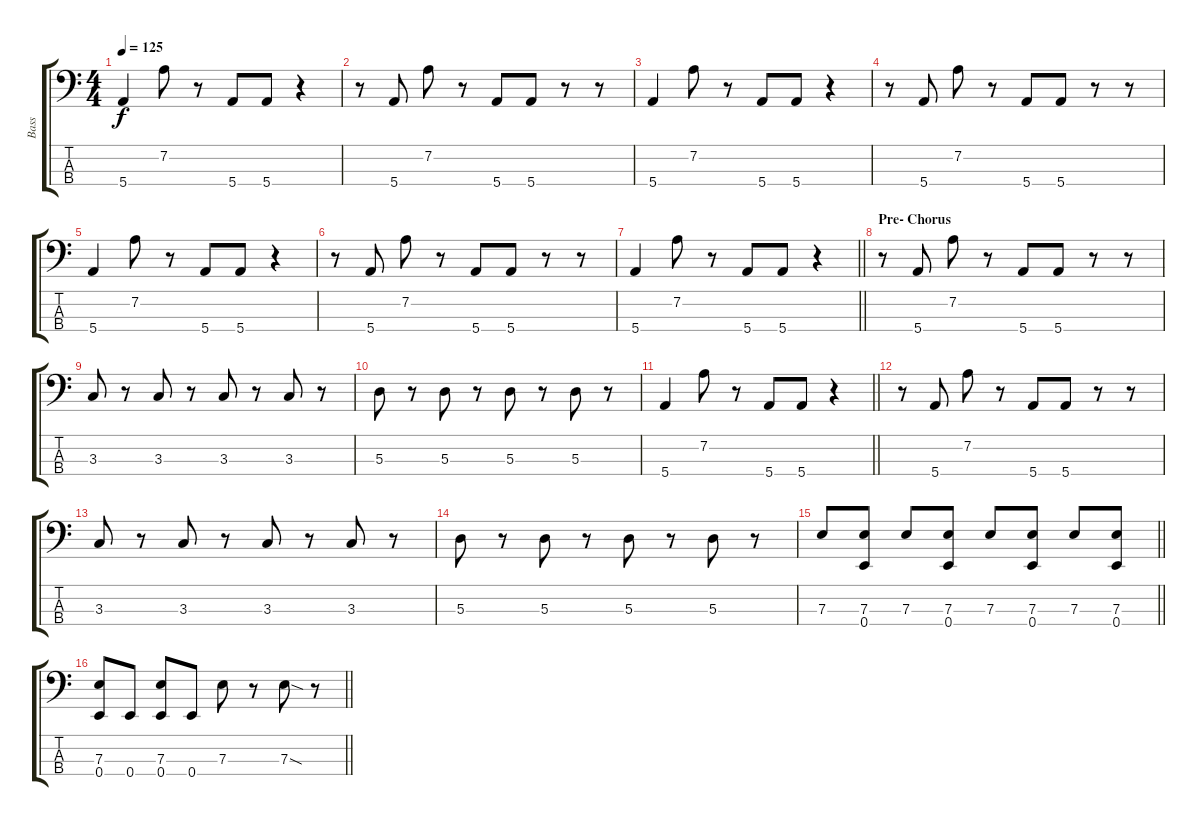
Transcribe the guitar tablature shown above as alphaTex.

\track ("Bass" "Bass") {instrument electricbassfinger}
\staff {score tabs}
\tuning (G2 D2 A1 E1) {hide}
\ts (4 4)
\tempo 125
\clef f4
\ks c
5.4.4{dy f} 7.2.8 r.8 5.4.8 5.4.8 r.4 |
r.8 5.4.8 7.2.8 r.8 5.4.8 5.4.8 r.8 r.8 |
5.4.4 7.2.8 r.8 5.4.8 5.4.8 r.4 |
r.8 5.4.8 7.2.8 r.8 5.4.8 5.4.8 r.8 r.8 |
5.4.4 7.2.8 r.8 5.4.8 5.4.8 r.4 |
r.8 5.4.8 7.2.8 r.8 5.4.8 5.4.8 r.8 r.8 |
\barLineRight lightlight
5.4.4 7.2.8 r.8 5.4.8 5.4.8 r.4 |
\section ("" "Pre- Chorus")
r.8 5.4.8 7.2.8 r.8 5.4.8 5.4.8 r.8 r.8 |
3.3.8 r.8 3.3.8 r.8 3.3.8 r.8 3.3.8 r.8 |
5.3.8 r.8 5.3.8 r.8 5.3.8 r.8 5.3.8 r.8 |
\barLineRight lightlight
5.4.4 7.2.8 r.8 5.4.8 5.4.8 r.4 |
r.8 5.4.8 7.2.8 r.8 5.4.8 5.4.8 r.8 r.8 |
3.3.8 r.8 3.3.8 r.8 3.3.8 r.8 3.3.8 r.8 |
5.3.8 r.8 5.3.8 r.8 5.3.8 r.8 5.3.8 r.8 |
\barLineRight lightlight
7.3.8 (7.3 0.4).8 7.3.8 (7.3 0.4).8 7.3.8 (7.3 0.4).8 7.3.8 (7.3 0.4).8 |
\barLineRight lightlight
(7.3 0.4).8 0.4.8 (7.3 0.4).8 0.4.8 7.3.8 r.8 7.3{sod}.8 r.8
